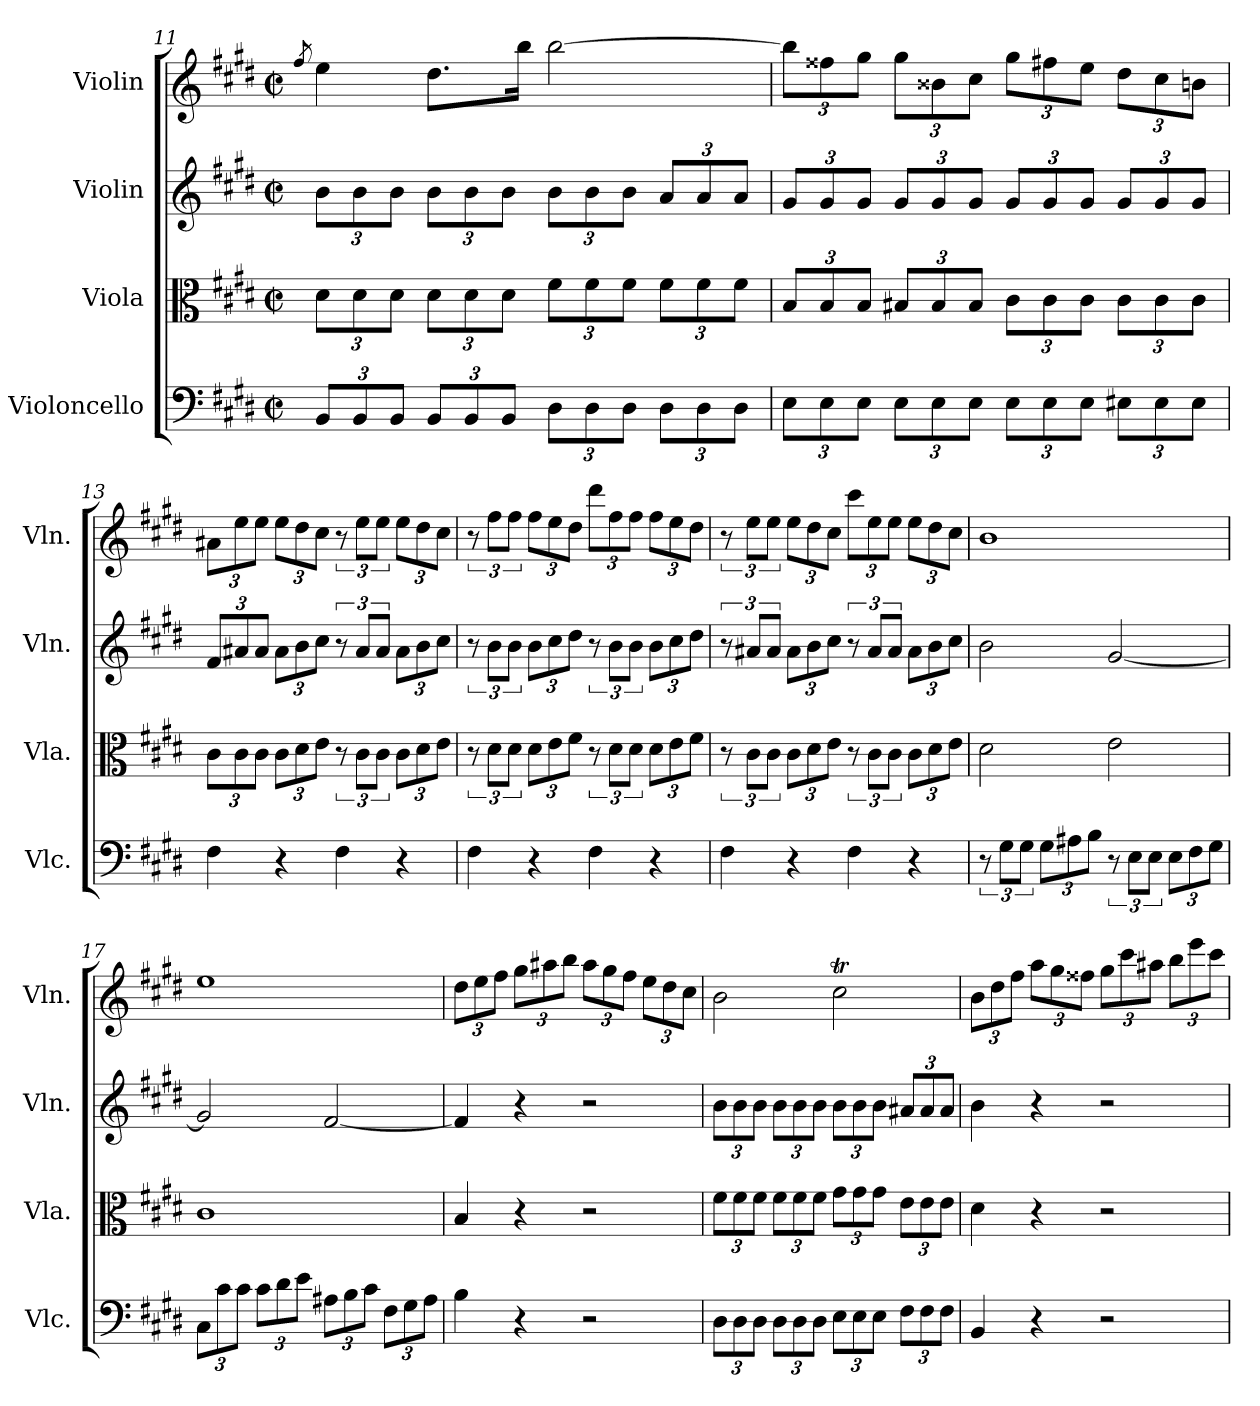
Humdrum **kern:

**kern	**kern	**kern	**kern
*part4	*part3	*part2	*part1
*staff4	*staff3	*staff2	*staff1
*I"Violoncello	*I"Viola	*I"Violin	*I"Violin
*I'Vlc.	*I'Vla.	*I'Vln.	*I'Vln.
*clefF4	*clefC3	*clefG2	*clefG2
*k[f#c#g#d#]	*k[f#c#g#d#]	*k[f#c#g#d#]	*k[f#c#g#d#]
*E:	*E:	*E:	*E:
*M4/4	*M4/4	*M4/4	*M4/4
*met(c|)	*met(c|)	*met(c|)	*met(c|)
=11	=11	=11	=11
.	.	.	8qff#/
*Xbrackettup	*Xbrackettup	*Xbrackettup	*
12BB/L	12d#\L	12b\L	4ee\
12BB/	12d#\	12b\	.
12BB/J	12d#\J	12b\J	.
12BB/L	12d#\L	12b\L	8.dd#\L
12BB/	12d#\	12b\	.
12BB/J	12d#\J	12b\J	.
.	.	.	16bb\Jk
12D#\L	12f#\L	12b\L	[2bb\
12D#\	12f#\	12b\	.
12D#\J	12f#\J	12b\J	.
12D#\L	12f#\L	12a/L	.
12D#\	12f#\	12a/	.
12D#\J	12f#\J	12a/J	.
=12	=12	=12	=12
*	*	*	*Xbrackettup
12E\L	12B/L	12g#/L	12bb\L]
12E\	12B/	12g#/	12ff##X\
12E\J	12B/J	12g#/J	12gg#\J
12E\L	12B#X/L	12g#/L	12gg#\L
12E\	12B#/	12g#/	12b##X\
12E\J	12B#/J	12g#/J	12cc#\J
12E\L	12c#\L	12g#/L	12gg#\L
12E\	12c#\	12g#/	12ff#X\
12E\J	12c#\J	12g#/J	12ee\J
12E#X\L	12c#\L	12g#/L	12dd#\L
12E#\	12c#\	12g#/	12cc#\
12E#\J	12c#\J	12g#/J	12bn\J
=13	=13	=13	=13
4F#\	12c#\L	12f#/L	12a#X\L
.	12c#\	12a#X/	12ee\
.	12c#\J	12a#/J	12ee\J
4r	12c#\L	12a#\L	12ee\L
.	12d#\	12b\	12dd#\
.	12e\J	12cc#\J	12cc#\J
*	*brackettup	*brackettup	*brackettup
4F#\	12r	12r	12r
.	12c#\L	12a#/L	12ee\L
.	12c#\J	12a#/J	12ee\J
*	*Xbrackettup	*Xbrackettup	*Xbrackettup
4r	12c#\L	12a#\L	12ee\L
.	12d#\	12b\	12dd#\
.	12e\J	12cc#\J	12cc#\J
=14	=14	=14	=14
*	*brackettup	*brackettup	*brackettup
4F#\	12r	12r	12r
.	12d#\L	12b\L	12ff#\L
.	12d#\J	12b\J	12ff#\J
*	*Xbrackettup	*Xbrackettup	*Xbrackettup
4r	12d#\L	12b\L	12ff#\L
.	12e\	12cc#\	12ee\
.	12f#\J	12dd#\J	12dd#\J
*	*brackettup	*brackettup	*
4F#\	12r	12r	12ddd#\L
.	12d#\L	12b\L	12ff#\
.	12d#\J	12b\J	12ff#\J
*	*Xbrackettup	*Xbrackettup	*
4r	12d#\L	12b\L	12ff#\L
.	12e\	12cc#\	12ee\
.	12f#\J	12dd#\J	12dd#\J
=15	=15	=15	=15
*	*brackettup	*brackettup	*brackettup
4F#\	12r	12r	12r
.	12c#\L	12a#X/L	12ee\L
.	12c#\J	12a#/J	12ee\J
*	*Xbrackettup	*Xbrackettup	*Xbrackettup
4r	12c#\L	12a#\L	12ee\L
.	12d#\	12b\	12dd#\
.	12e\J	12cc#\J	12cc#\J
*	*brackettup	*brackettup	*
4F#\	12r	12r	12ccc#\L
.	12c#\L	12a#/L	12ee\
.	12c#\J	12a#/J	12ee\J
*	*Xbrackettup	*Xbrackettup	*
4r	12c#\L	12a#\L	12ee\L
.	12d#\	12b\	12dd#\
.	12e\J	12cc#\J	12cc#\J
=16	=16	=16	=16
*brackettup	*	*	*
12r	2d#\	2b\	1b
12G#\L	.	.	.
12G#\J	.	.	.
*Xbrackettup	*	*	*
12G#\L	.	.	.
12A#X\	.	.	.
12B\J	.	.	.
*brackettup	*	*	*
12r	2e\	[2g#/	.
12E\L	.	.	.
12E\J	.	.	.
*Xbrackettup	*	*	*
12E\L	.	.	.
12F#\	.	.	.
12G#\J	.	.	.
=17	=17	=17	=17
12C#\L	1c#	2g#/]	1ee
12c#\	.	.	.
12c#\J	.	.	.
12c#\L	.	.	.
12d#\	.	.	.
12e\J	.	.	.
12A#X\L	.	[2f#/	.
12B\	.	.	.
12c#\J	.	.	.
12F#\L	.	.	.
12G#\	.	.	.
12A#\J	.	.	.
=18	=18	=18	=18
4B\	4B/	4f#/]	12dd#\L
.	.	.	12ee\
.	.	.	12ff#\J
4r	4r	4r	12gg#\L
.	.	.	12aa#X\
.	.	.	12bb\J
2r	2r	2r	12aa#\L
.	.	.	12gg#\
.	.	.	12ff#\J
.	.	.	12ee\L
.	.	.	12dd#\
.	.	.	12cc#\J
=19	=19	=19	=19
12D#\L	12f#\L	12b\L	2b\
12D#\	12f#\	12b\	.
12D#\J	12f#\J	12b\J	.
12D#\L	12f#\L	12b\L	.
12D#\	12f#\	12b\	.
12D#\J	12f#\J	12b\J	.
12E\L	12g#\L	12b\L	2cc#T\
12E\	12g#\	12b\	.
12E\J	12g#\J	12b\J	.
12F#\L	12e\L	12a#X/L	.
12F#\	12e\	12a#/	.
12F#\J	12e\J	12a#/J	.
=20	=20	=20	=20
4BB/	4d#\	4b\	12b\L
.	.	.	12dd#\
.	.	.	12ff#\J
4r	4r	4r	12aa\L
.	.	.	12gg#\
.	.	.	12ff##X\J
2r	2r	2r	12gg#\L
.	.	.	12ccc#\
.	.	.	12aa#X\J
.	.	.	12bb\L
.	.	.	12eee\
.	.	.	12ccc#\J
=	=	=	=
*-	*-	*-	*-
